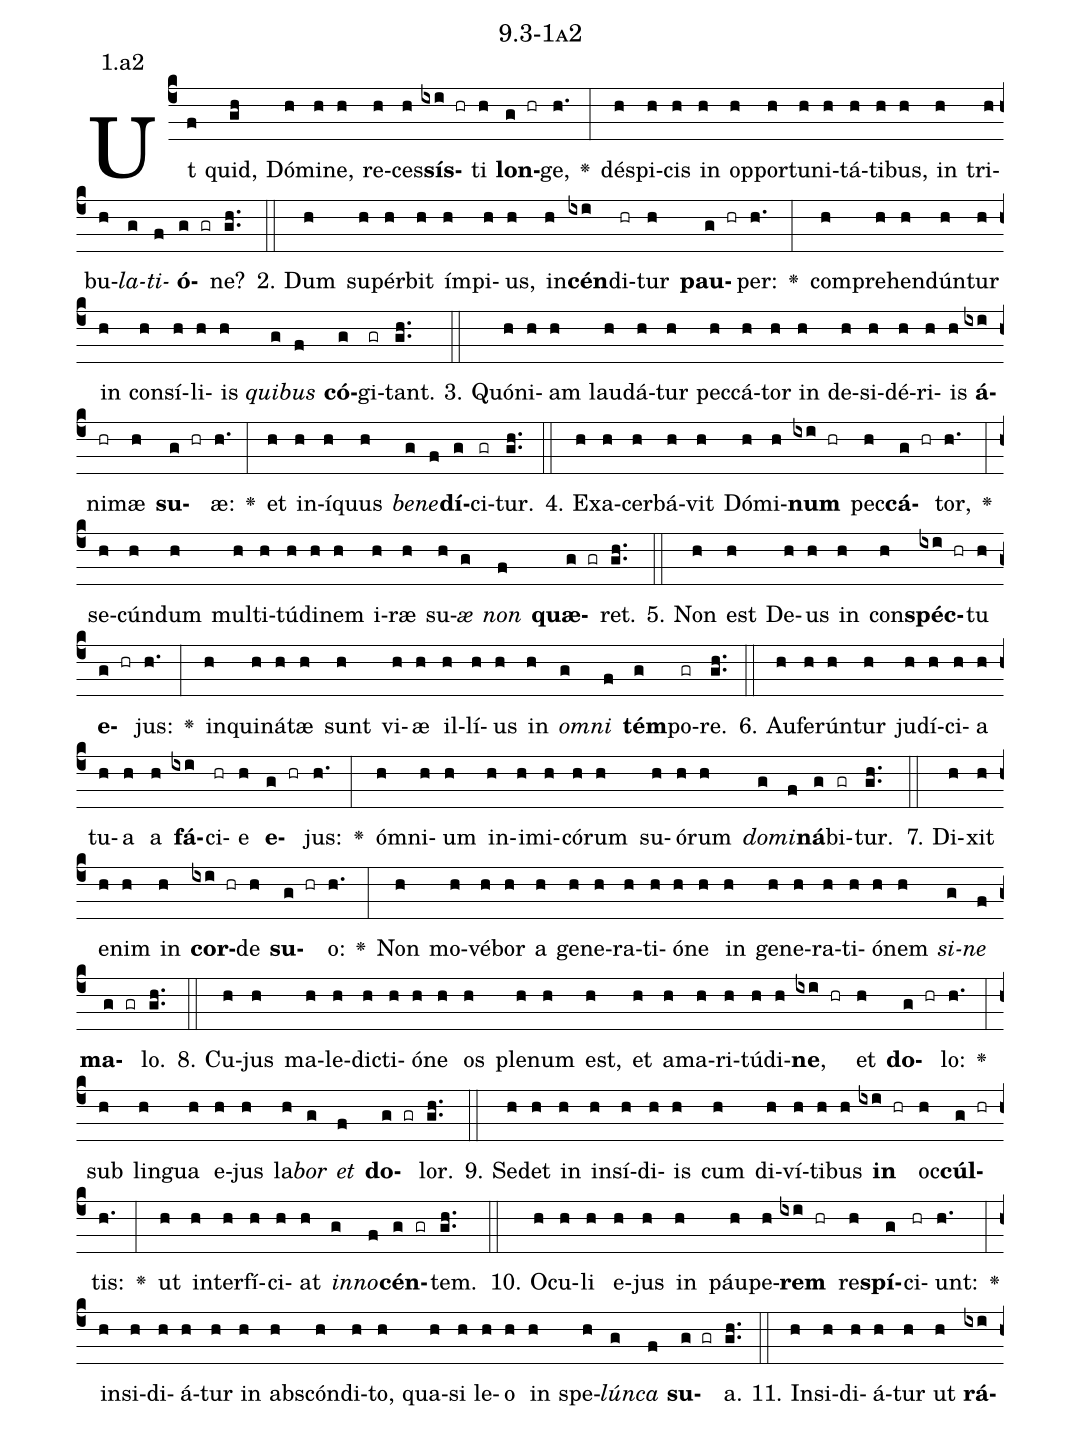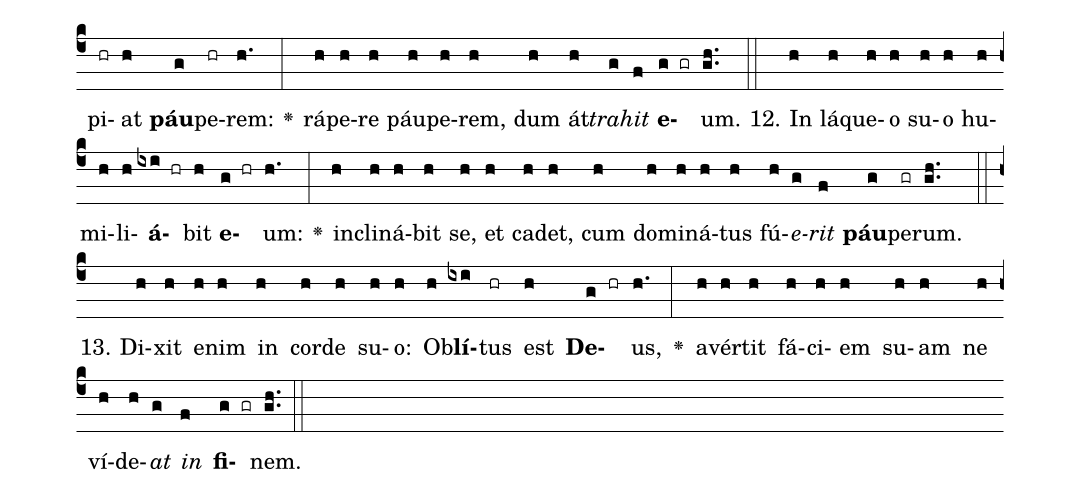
name: 9.3-1a2;
annotation: 1.a2;
%%
(c4)Ut(f) quid,(gh) Dó(h)mi(h)ne,(h) re(h)ces(h)<b>sís</b>(ixi hr)ti(h) <b>lon</b>(g hr)ge,(h.) <v>\greheightstar</v>(:) dé(h)spi(h)cis(h) in(h) op(h)por(h)tu(h)ni(h)tá(h)ti(h)bus,(h) in(h) tri(h)bu(h)<i>la</i>(g)<i>ti</i>(f)<b>ó</b>(g gr)ne?(gh..) (::)
2. Dum(h) su(h)pér(h)bit(h) ím(h)pi(h)us,(h) in(h)<b>cén</b>(ixi)di(hr)tur(h) <b>pau</b>(g hr)per:(h.) <v>\greheightstar</v>(:) com(h)pre(h)hen(h)dún(h)tur(h) in(h) con(h)sí(h)li(h)is(h) <i>qui</i>(g)<i>bus</i>(f) <b>có</b>(g)gi(gr)tant.(gh..) (::)
3. Quón(h)i(h)am(h) lau(h)dá(h)tur(h) pec(h)cá(h)tor(h) in(h) de(h)si(h)dé(h)ri(h)is(h) <b>á</b>(ixi)ni(hr)mæ(h) <b>su</b>(g hr)æ:(h.) <v>\greheightstar</v>(:) et(h) in(h)í(h)quus(h) <i>be</i>(g)<i>ne</i>(f)<b>dí</b>(g)ci(gr)tur.(gh..) (::)
4. Ex(h)a(h)cer(h)bá(h)vit(h) Dó(h)mi(h)<b>num</b>(ixi hr) pec(h)<b>cá</b>(g hr)tor,(h.) <v>\greheightstar</v>(:) se(h)cún(h)dum(h) mul(h)ti(h)tú(h)di(h)nem(h) i(h)ræ(h) su(h)<i>æ</i>(g) <i>non</i>(f) <b>quæ</b>(g gr)ret.(gh..) (::)
5. Non(h) est(h) De(h)us(h) in(h) con(h)<b>spéc</b>(ixi hr)tu(h) <b>e</b>(g hr)jus:(h.) <v>\greheightstar</v>(:) in(h)qui(h)ná(h)tæ(h) sunt(h) vi(h)æ(h) il(h)lí(h)us(h) in(h) <i>om</i>(g)<i>ni</i>(f) <b>tém</b>(g)po(gr)re.(gh..) (::)
6. Au(h)fe(h)rún(h)tur(h) ju(h)dí(h)ci(h)a(h) tu(h)a(h) a(h) <b>fá</b>(ixi)ci(hr)e(h) <b>e</b>(g hr)jus:(h.) <v>\greheightstar</v>(:) óm(h)ni(h)um(h) in(h)i(h)mi(h)có(h)rum(h) su(h)ó(h)rum(h) <i>do</i>(g)<i>mi</i>(f)<b>ná</b>(g)bi(gr)tur.(gh..) (::)
7. Di(h)xit(h) e(h)nim(h) in(h) <b>cor</b>(ixi hr)de(h) <b>su</b>(g hr)o:(h.) <v>\greheightstar</v>(:) Non(h) mo(h)vé(h)bor(h) a(h) ge(h)ne(h)ra(h)ti(h)ó(h)ne(h) in(h) ge(h)ne(h)ra(h)ti(h)ó(h)nem(h) <i>si</i>(g)<i>ne</i>(f) <b>ma</b>(g gr)lo.(gh..) (::)
8. Cu(h)jus(h) ma(h)le(h)dic(h)ti(h)ó(h)ne(h) os(h) ple(h)num(h) est,(h) et(h) a(h)ma(h)ri(h)tú(h)di(h)<b>ne</b>,(ixi hr) et(h) <b>do</b>(g hr)lo:(h.) <v>\greheightstar</v>(:) sub(h) lin(h)gua(h) e(h)jus(h) la(h)<i>bor</i>(g) <i>et</i>(f) <b>do</b>(g gr)lor.(gh..) (::)
9. Se(h)det(h) in(h) in(h)sí(h)di(h)is(h) cum(h) di(h)ví(h)ti(h)bus(h) <b>in</b>(ixi hr) oc(h)<b>cúl</b>(g hr)tis:(h.) <v>\greheightstar</v>(:) ut(h) in(h)ter(h)fí(h)ci(h)at(h) <i>in</i>(g)<i>no</i>(f)<b>cén</b>(g gr)tem.(gh..) (::)
10. O(h)cu(h)li(h) e(h)jus(h) in(h) páu(h)pe(h)<b>rem</b>(ixi hr) re(h)<b>spí</b>(g)ci(hr)unt:(h.) <v>\greheightstar</v>(:) in(h)si(h)di(h)á(h)tur(h) in(h) abs(h)cón(h)di(h)to,(h) qua(h)si(h) le(h)o(h) in(h) spe(h)<i>lún</i>(g)<i>ca</i>(f) <b>su</b>(g gr)a.(gh..) (::)
11. In(h)si(h)di(h)á(h)tur(h) ut(h) <b>rá</b>(ixi)pi(hr)at(h) <b>páu</b>(g)pe(hr)rem:(h.) <v>\greheightstar</v>(:) rá(h)pe(h)re(h) páu(h)pe(h)rem,(h) dum(h) át(h)<i>tra</i>(g)<i>hit</i>(f) <b>e</b>(g gr)um.(gh..) (::)
12. In(h) lá(h)que(h)o(h) su(h)o(h) hu(h)mi(h)li(h)<b>á</b>(ixi hr)bit(h) <b>e</b>(g hr)um:(h.) <v>\greheightstar</v>(:) in(h)cli(h)ná(h)bit(h) se,(h) et(h) ca(h)det,(h) cum(h) do(h)mi(h)ná(h)tus(h) fú(h)<i>e</i>(g)<i>rit</i>(f) <b>páu</b>(g)pe(gr)rum.(gh..) (::)
13. Di(h)xit(h) e(h)nim(h) in(h) cor(h)de(h) su(h)o:(h) Ob(h)<b>lí</b>(ixi)tus(hr) est(h) <b>De</b>(g hr)us,(h.) <v>\greheightstar</v>(:) a(h)vér(h)tit(h) fá(h)ci(h)em(h) su(h)am(h) ne(h) ví(h)de(h)<i>at</i>(g) <i>in</i>(f) <b>fi</b>(g gr)nem.(gh..) (::)
